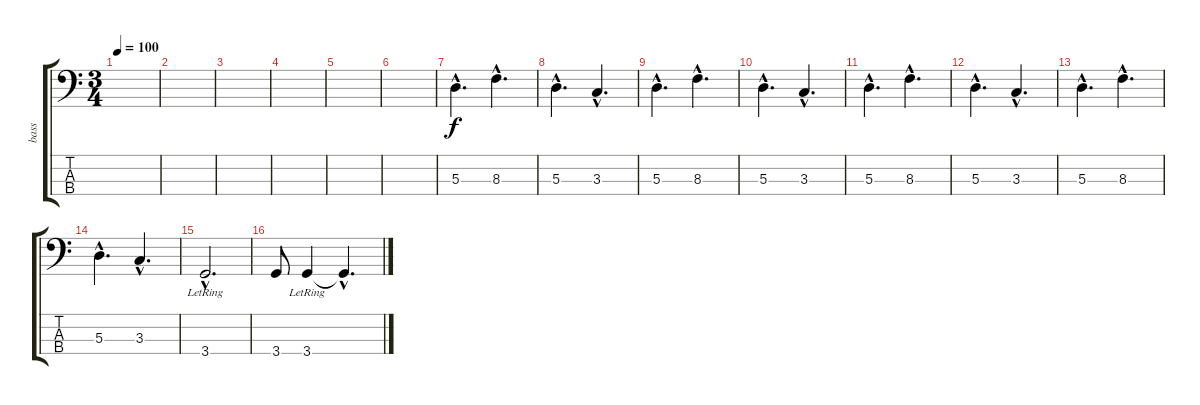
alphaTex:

\track ("bass" "bass") {instrument electricbassfinger}
\staff {score tabs}
\tuning (G2 D2 A1 E1) {hide}
\ts (3 4)
\tempo 100
\clef f4
\ks c
|
|
|
|
|
|
5.3{hac}.4{d} 8.3{hac}.4{d} |
5.3{hac}.4{d} 3.3{hac}.4{d} |
5.3{hac}.4{d} 8.3{hac}.4{d} |
5.3{hac}.4{d} 3.3{hac}.4{d} |
5.3{hac}.4{d} 8.3{hac}.4{d} |
5.3{hac}.4{d} 3.3{hac}.4{d} |
5.3{hac}.4{d} 8.3{hac}.4{d} |
5.3{hac}.4{d} 3.3{hac}.4{d} |
3.4{hac lr}.2{d} |
3.4.8 3.4{lr}.4 3.4{hac t}.4{d dy f}
